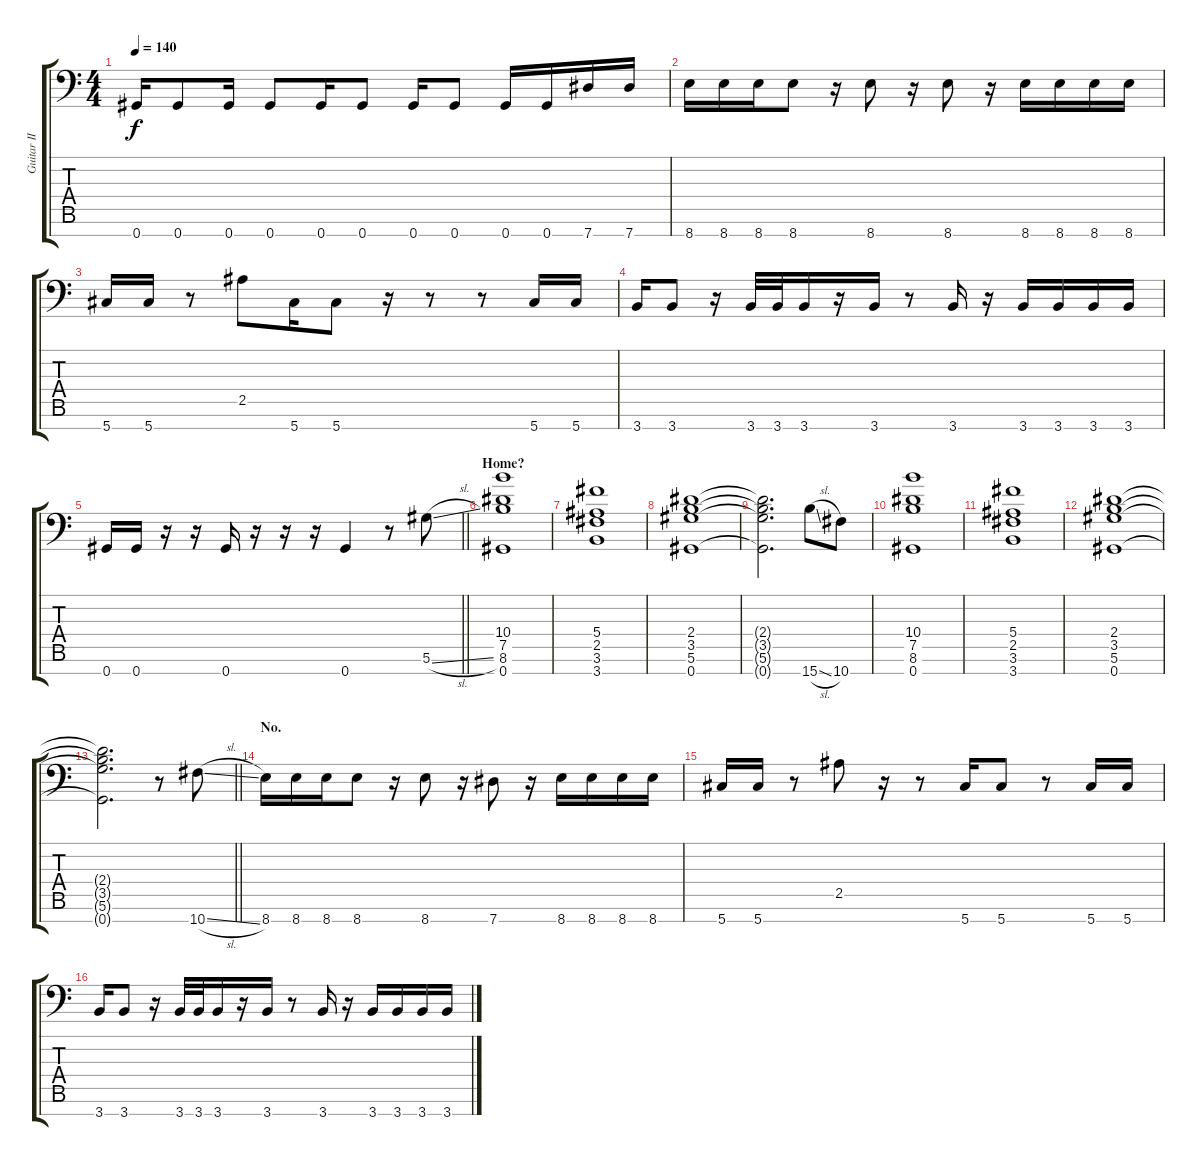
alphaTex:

\track ("Guitar II" "Guitar II") {instrument distortionguitar}
\staff {score tabs}
\tuning (Eb4 Bb3 Gb3 Db3 Ab2 Eb2 Ab1) {hide}
\ts (4 4)
\tempo 140
\clef f4
\ks c
0.7.16{dy f} 0.7.8 0.7.16 0.7.8 0.7.16 0.7.8 0.7.16 0.7.8 0.7.16 0.7.16 7.7.16 7.7.16 |
8.7.16 8.7.16 8.7.16 8.7.8 r.16 8.7.8 r.16 8.7.8 r.16 8.7.16 8.7.16 8.7.16 8.7.16 |
5.7.16 5.7.16 r.8 2.5.8 5.7.16 5.7.8 r.16 r.8 r.8 5.7.16 5.7.16 |
3.7.16 3.7.8 r.16 3.7.32 3.7.32 3.7.16 r.16 3.7.16 r.8 3.7.16 r.16 3.7.16 3.7.16 3.7.16 3.7.16 |
\barLineRight lightlight
0.7.16 0.7.16 r.16 r.16 0.7.16 r.16 r.16 r.16 0.7.4 r.8 5.6{sl}.8 |
\section ("" "Home?")
(10.4 7.5 8.6 0.7).1 |
(5.4 2.5 3.6 3.7).1 |
(2.4 3.5 5.6 0.7).1 |
(2.4{t} 3.5{t} 5.6{t} 0.7{t}).2{d} 15.7{sl}.8 10.7.8 |
(10.4 7.5 8.6 0.7).1 |
(5.4 2.5 3.6 3.7).1 |
(2.4 3.5 5.6 0.7).1 |
\barLineRight lightlight
(2.4{t} 3.5{t} 5.6{t} 0.7{t}).2{d} r.8 10.7{sl}.8 |
\section ("" "No.")
8.7.16 8.7.16 8.7.16 8.7.8 r.16 8.7.8 r.16 7.7.8 r.16 8.7.16 8.7.16 8.7.16 8.7.16 |
5.7.16 5.7.16 r.8 2.5.8 r.16 r.8 5.7.16 5.7.8 r.8 5.7.16 5.7.16 |
3.7.16 3.7.8 r.16 3.7.32 3.7.32 3.7.16 r.16 3.7.16 r.8 3.7.16 r.16 3.7.16 3.7.16 3.7.16 3.7.16
